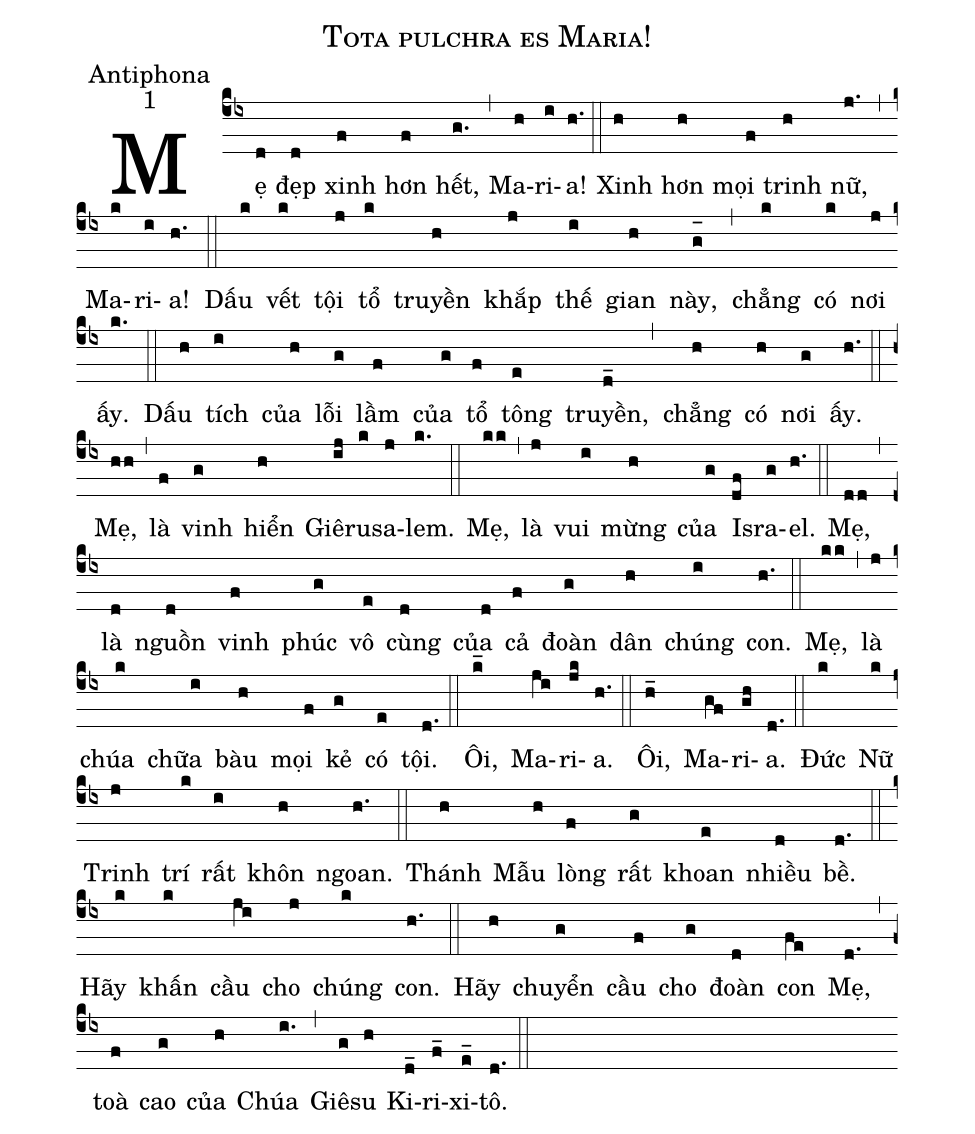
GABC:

name:Tota pulchra es Maria!;
office-part:Antiphona;
mode:1;
%%
(cb4)Mẹ(d) đẹp(d) xinh(f) hơn(f) hết,(g.) (,) Ma(h)ri(i)a!(h.) (::)
Xinh(h) hơn(h) mọi(f) trinh(h) nữ,(j.) (,) Ma(k)ri(i)a!(h.) (::)
Dấu(k) vết(k) tội(j) tổ(k) truyền(h) khắp(j) thế(i) gian(h) này,(g_[oh:h]) (,) chẳng(k) có(k) nơi(j) ấy.(k.) (::)
Dấu(h) tích(i) của(h) lỗi(g) lầm(f) của(g) tổ(f) tông(e) truyền,(d_) (,) chẳng(h) có(h) nơi(g) ấy.(h.) (::)
Mẹ,(hh) (,) là(f) vinh(g) hiển(h) Giê(ij)ru(k)sa(j)lem.(k.) (::)
Mẹ,(kk) (,) là(j) vui(i) mừng(h) của(g) Is(df)ra(g)el.(h.) (::)
Mẹ,(dd) (,) là(d) nguồn(d) vinh(f) phúc(g) vô(e) cùng(d) của(d) cả(f) đoàn(g) dân(h) chúng(i) con.(h.) (::)
Mẹ,(kk) (,) là(j) chúa(k) chữa(i) bàu(h) mọi(f) kẻ(g) có(e) tội.(d.) (::)
Ôi,(k_) Ma(ji)ri(jk)a.(h.) (::)
Ôi,(h_) Ma(gf)ri(gh)a.(d.) (::)
Đức(k) Nữ(k) Trinh(j) trí(k) rất(i) khôn(h) ngoan.(h.) (::)
Thánh(h) Mẫu(h) lòng(f) rất(g) khoan(e) nhiều(d) bề.(d.) (::)
Hãy(k) khấn(k) cầu(ji) cho(j) chúng(k) con.(h.) (::)
Hãy(h) chuyển(g) cầu(f) cho(g) đoàn(d) con(fe) Mẹ,(d.) (,) toà(f) cao(g) của(h) Chúa(i.) (,) Giê(g)su(h) Ki(d_)ri(f_)xi(e_)tô.(d.) (::)
